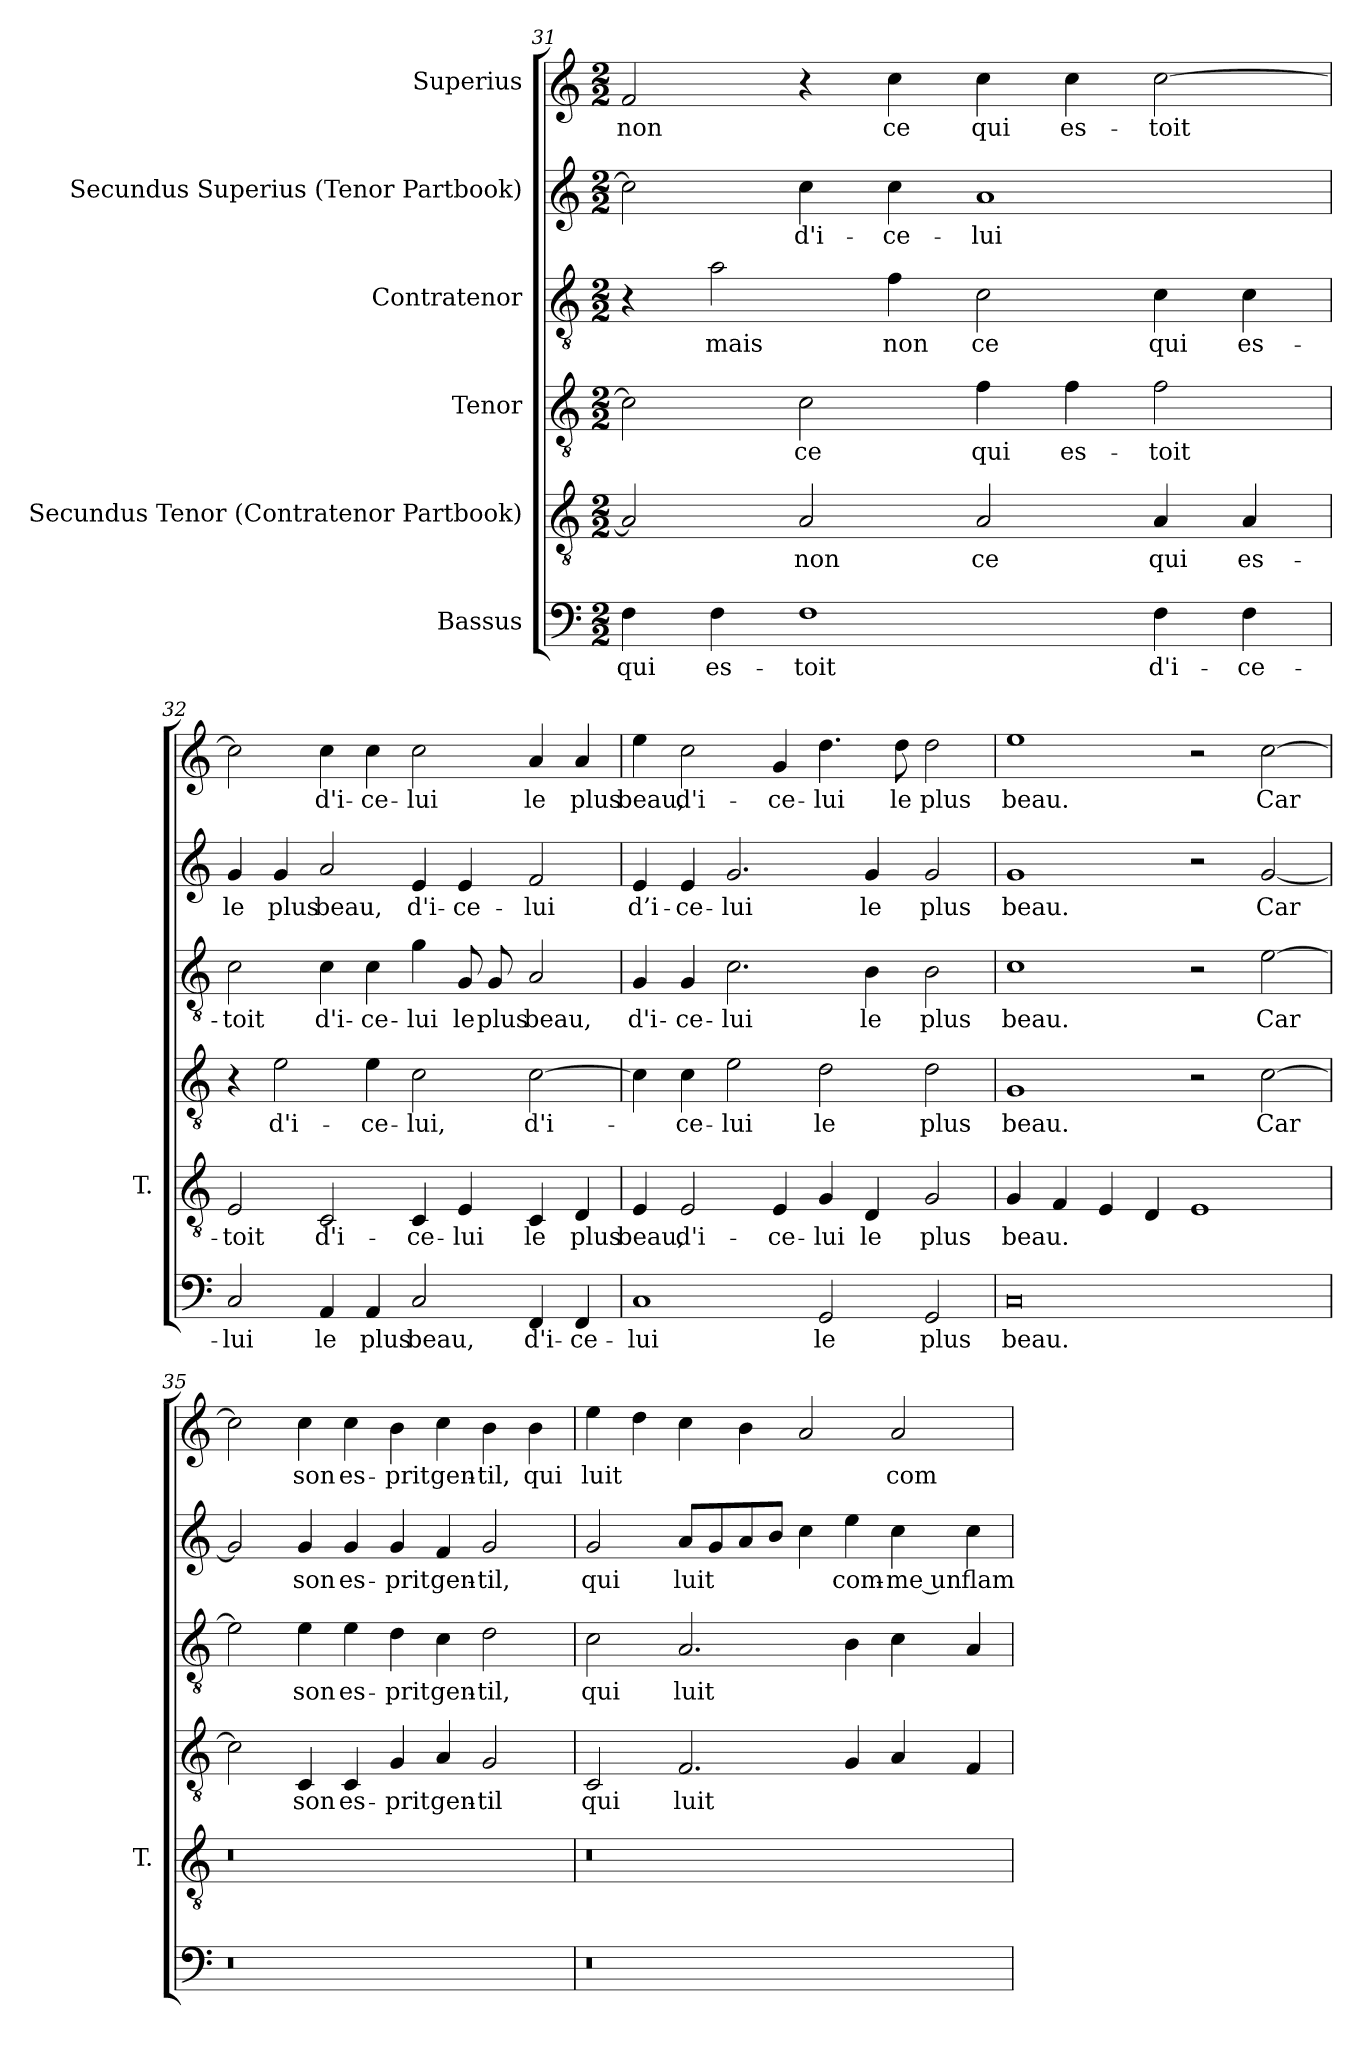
**kern	**text	**kern	**text	**kern	**text	**kern	**text	**kern	**text	**kern	**text
*part6	*part6	*part5	*part5	*part4	*part4	*part3	*part3	*part2	*part2	*part1	*part1
*staff6	*staff6	*staff5	*staff5	*staff4	*staff4	*staff3	*staff3	*staff2	*staff2	*staff1	*staff1
*I"Bassus	*	*I"Secundus Tenor (Contratenor Partbook)	*	*I"Tenor	*	*I"Contratenor	*	*I"Secundus Superius (Tenor Partbook)	*	*I"Superius	*
*	*	*I'T.	*	*	*	*	*	*	*	*	*
*clefF4	*	*clefGv2	*	*clefGv2	*	*clefGv2	*	*clefG2	*	*clefG2	*
*	*	*ITrd7c12	*	*ITrd7c12	*	*ITrd7c12	*	*	*	*	*
*k[]	*	*k[]	*	*k[]	*	*k[]	*	*k[]	*	*k[]	*
*C:	*	*C:	*	*C:	*	*C:	*	*C:	*	*C:	*
*M2/2	*	*M2/2	*	*M2/2	*	*M2/2	*	*M2/2	*	*M2/2	*
=31	=31	=31	=31	=31	=31	=31	=31	=31	=31	=31	=31
4F\	qui	2AA/]	.	2C\]	.	4r	.	2cc\]	.	2f/	non
4F\	es-	.	.	.	.	2A\	mais	.	.	.	.
1F\	-toit	2AA/	non	2C\	ce	.	.	4cc\	d'i-	4r	.
.	.	.	.	.	.	4F\	non	4cc\	-ce-	4cc\	ce
.	.	2AA/	ce	4F\	qui	2C\	ce	1a/	-lui	4cc\	qui
.	.	.	.	4F\	es-	.	.	.	.	4cc\	es-
4F\	d'i-	4AA/	qui	2F\	-toit	4C\	qui	.	.	[2cc\	-toit
4F\	-ce-	4AA/	es-	.	.	4C\	es-	.	.	.	.
=32	=32	=32	=32	=32	=32	=32	=32	=32	=32	=32	=32
2C/	-lui	2EE/	-toit	4r	.	2C\	-toit	4g/	le	2cc\]	.
.	.	.	.	2E\	d'i-	.	.	4g/	plus	.	.
4AA/	le	2CC/	d'i-	.	.	4C\	d'i-	2a/	beau,	4cc\	d'i-
4AA/	plus	.	.	4E\	-ce-	4C\	-ce-	.	.	4cc\	-ce-
2C/	beau,	4CC/	-ce-	2C\	-lui,	4G\	-lui	4e/	d'i-	2cc\	-lui
.	.	4EE/	-lui	.	.	8GG/	le	4e/	-ce-	.	.
.	.	.	.	.	.	8GG/	plus	.	.	.	.
4FF/	d'i-	4CC/	le	[2C\	d'i-	2AA/	beau,	2f/	-lui	4a/	le
4FF/	-ce-	4DD/	plus	.	.	.	.	.	.	4a/	plus
!!LO:PB:g=z
=33	=33	=33	=33	=33	=33	=33	=33	=33	=33	=33	=33
1C/	-lui	4EE/	beau,	4C\]	.	4GG/	d'i-	4e/	d’i-	4ee\	beau,
.	.	2EE/	d'i-	4C\	-ce-	4GG/	-ce-	4e/	-ce-	2cc\	d'i-
.	.	.	.	2E\	-lui	2.C\	-lui	2.g/	-lui	.	.
.	.	4EE/	-ce-	.	.	.	.	.	.	4g/	-ce-
2GG/	le	4GG/	-lui	2D\	le	.	.	.	.	4.dd\	-lui
.	.	4DD/	le	.	.	4BB\	le	4g/	le	.	.
.	.	.	.	.	.	.	.	.	.	8dd\	le
2GG/	plus	2GG/	plus	2D\	plus	2BB\	plus	2g/	plus	2dd\	plus
=34	=34	=34	=34	=34	=34	=34	=34	=34	=34	=34	=34
0C/	beau.	4GG/	beau.	1GG/	beau.	1C\	beau.	1g/	beau.	1ee\	beau.
.	.	4FF/	.	.	.	.	.	.	.	.	.
.	.	4EE/	.	.	.	.	.	.	.	.	.
.	.	4DD/	.	.	.	.	.	.	.	.	.
.	.	1EE/	.	2r	.	2r	.	2r	.	2r	.
.	.	.	.	[2C\	Car	[2E\	Car	[2g/	Car	[2cc\	Car
=35	=35	=35	=35	=35	=35	=35	=35	=35	=35	=35	=35
!LO:N:vis=0	!	!LO:N:vis=0	!	!	!	!	!	!	!	!	!
1r	.	1r	.	2C\]	.	2E\]	.	2g/]	.	2cc\]	.
.	.	.	.	4CC/	son	4E\	son	4g/	son	4cc\	son
.	.	.	.	4CC/	es-	4E\	es-	4g/	es-	4cc\	es-
1ryy	.	1ryy	.	4GG/	-prit	4D\	-prit	4g/	-prit	4b\	-prit
.	.	.	.	4AA/	gen-	4C\	gen-	4f/	gen-	4cc\	gen-
.	.	.	.	2GG/	-til	2D\	-til,	2g/	-til,	4b\	-til,
.	.	.	.	.	.	.	.	.	.	4b\	qui
!!LO:LB:g=z
=36	=36	=36	=36	=36	=36	=36	=36	=36	=36	=36	=36
!LO:N:vis=0	!	!LO:N:vis=0	!	!	!	!	!	!	!	!	!
1r	.	1r	.	2CC/	qui	2C\	qui	2g/	qui	4ee\	luit
.	.	.	.	.	.	.	.	.	.	4dd\	.
.	.	.	.	2.FF/	luit	2.AA/	luit	8a/L	luit	4cc\	.
.	.	.	.	.	.	.	.	8g/	.	.	.
.	.	.	.	.	.	.	.	8a/	.	4b\	.
.	.	.	.	.	.	.	.	8b/J	.	.	.
1ryy	.	1ryy	.	.	.	.	.	4cc\	.	2a/	.
.	.	.	.	4GG/	.	4BB\	.	4ee\	com-	.	.
.	.	.	.	4AA/	.	4C\	.	4cc\	-me un	2a/	com-
.	.	.	.	4FF/	.	4AA/	.	4cc\	flam-	.	.
=	=	=	=	=	=	=	=	=	=	=	=
*-	*-	*-	*-	*-	*-	*-	*-	*-	*-	*-	*-
